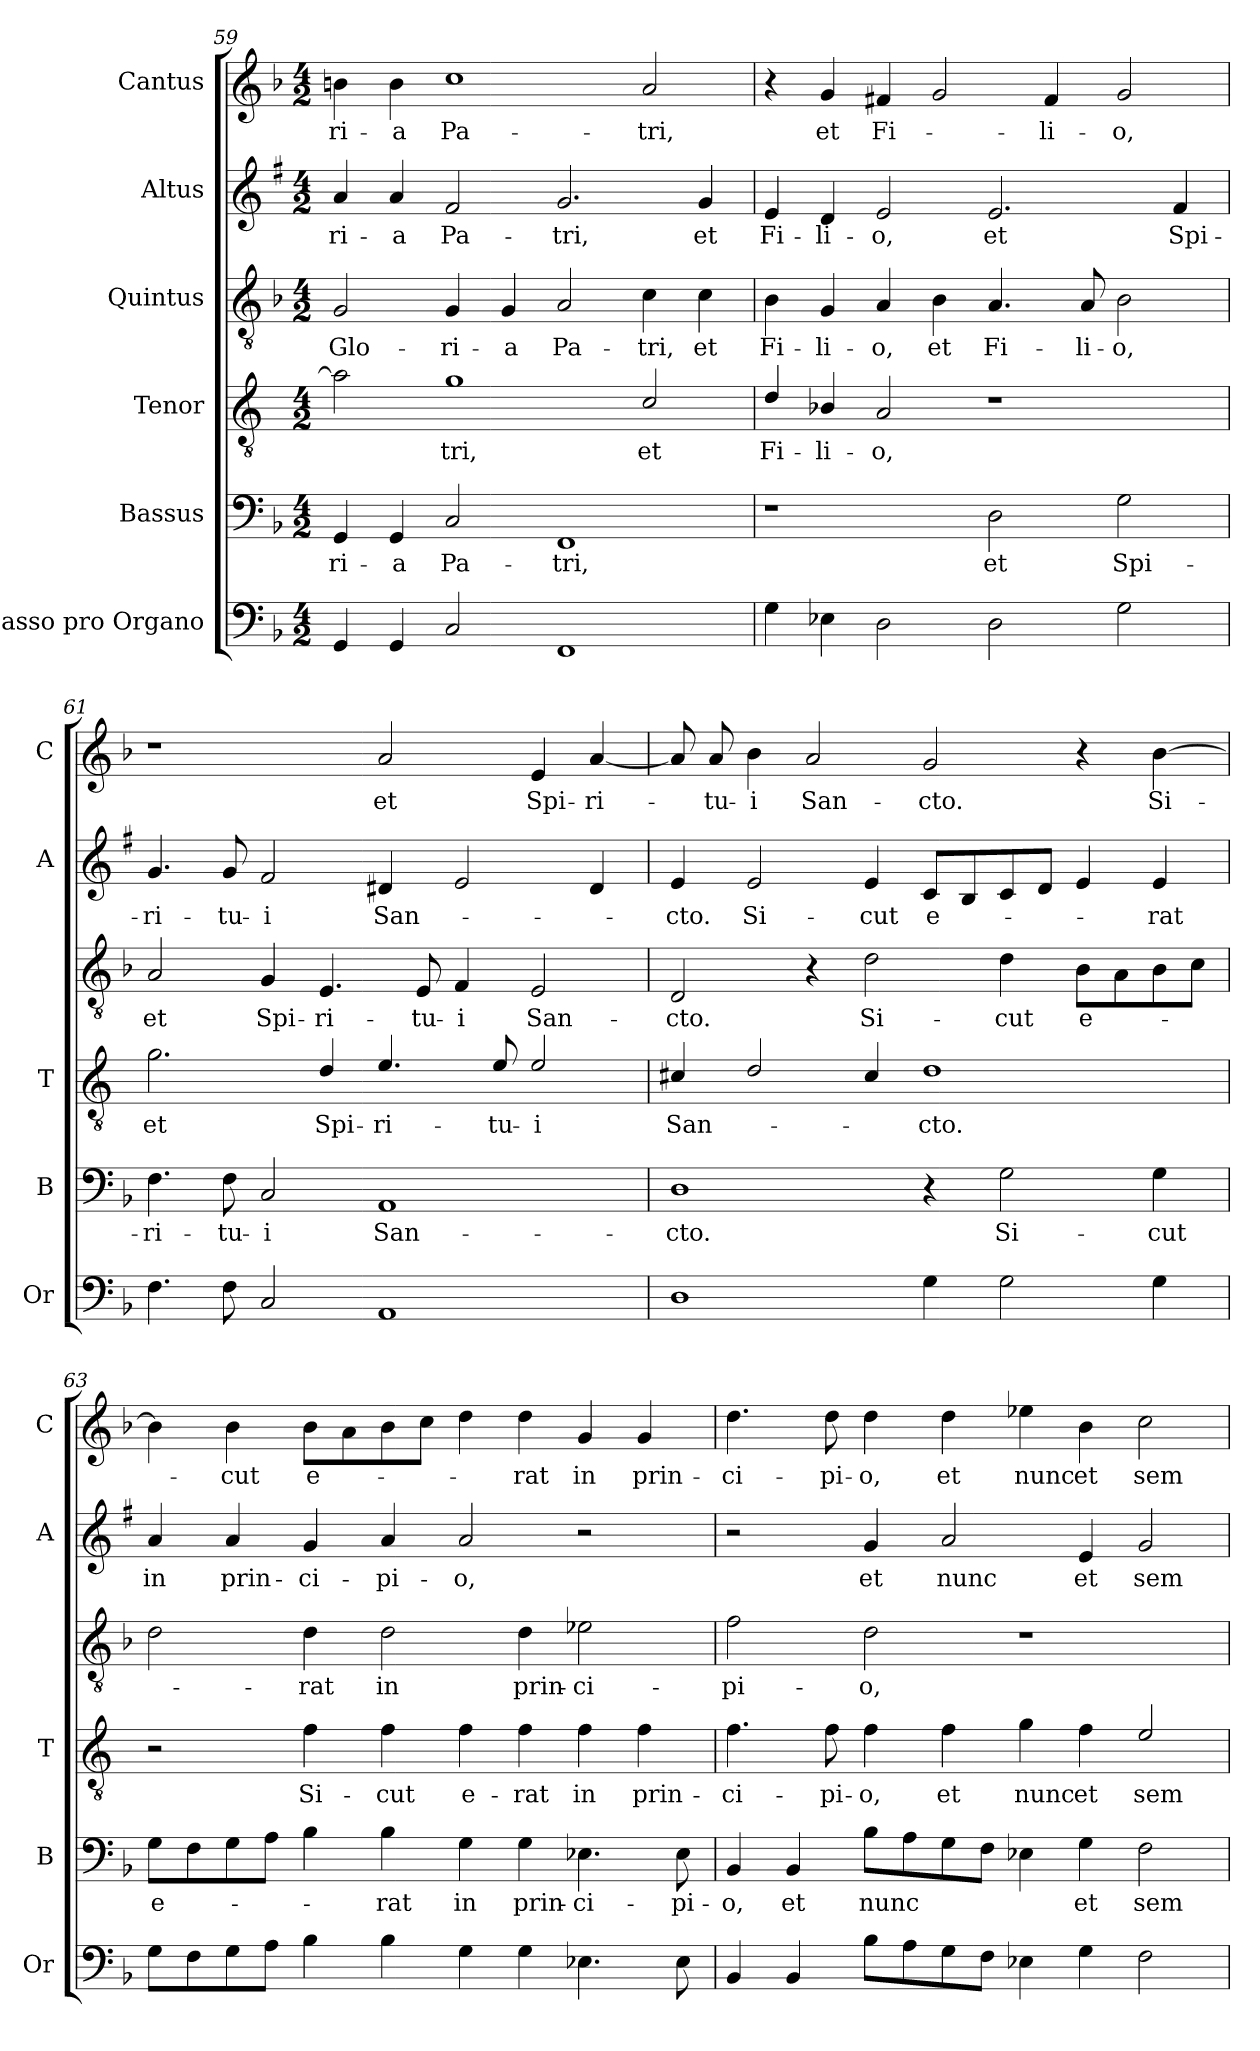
**kern	**kern	**text	**kern	**text	**kern	**text	**kern	**text	**kern	**text
*part6	*part5	*part5	*part4	*part4	*part3	*part3	*part2	*part2	*part1	*part1
*staff6	*staff5	*staff5	*staff4	*staff4	*staff3	*staff3	*staff2	*staff2	*staff1	*staff1
*I"Basso pro Organo	*I"Bassus	*	*I"Tenor	*	*I"Quintus	*	*I"Altus	*	*I"Cantus	*
*I'Or	*I'B	*	*I'T	*	*	*	*I'A	*	*I'C	*
!!LO:LB:g=z
*clefF4	*clefF4	*	*clefGv2	*	*clefGv2	*	*clefG2	*	*clefG2	*
*	*	*	*ITrd4c7	*	*	*	*ITrd1c2	*	*	*
*k[b-]	*k[b-]	*	*k[b-]	*	*k[b-]	*	*k[b-]	*	*k[b-]	*
*F:	*F:	*	*F:	*	*F:	*	*F:	*	*F:	*
*M4/2	*M4/2	*	*M4/2	*	*M4/2	*	*M4/2	*	*M4/2	*
=59	=59	=59	=59	=59	=59	=59	=59	=59	=59	=59
!	!	!LO:LY:b	!	!	!	!LO:LY:b	!	!LO:LY:b	!	!LO:LY:b
4GG/	4GG/	-ri-	2d\]	.	2G/	Glo-	4g/	-ri-	4bn\	-ri-
!	!	!LO:LY:b	!	!	!	!	!	!LO:LY:b	!	!LO:LY:b
4GG/	4GG/	-a	.	.	.	.	4g/	-a	4b\	-a
!	!	!LO:LY:b	!	!LO:LY:b	!	!LO:LY:b	!	!LO:LY:b	!	!LO:LY:b
2C/	2C/	Pa-	1c	-tri,	4G/	-ri-	2e/	Pa-	1cc	Pa-
!	!	!	!	!	!	!LO:LY:b	!	!	!	!
.	.	.	.	.	4G/	-a	.	.	.	.
!	!	!LO:LY:b	!	!	!	!LO:LY:b	!	!LO:LY:b	!	!
1FF	1FF	-tri,	.	.	2A/	Pa-	2.f/	-tri,	.	.
!	!	!	!	!LO:LY:b	!	!LO:LY:b	!	!	!	!LO:LY:b
.	.	.	2F/	et	4c\	-tri,	.	.	2a/	-tri,
!	!	!	!	!	!	!LO:LY:b	!	!LO:LY:b	!	!
.	.	.	.	.	4c\	et	4f/	et	.	.
=60	=60	=60	=60	=60	=60	=60	=60	=60	=60	=60
!	!	!	!	!LO:LY:b	!	!LO:LY:b	!	!LO:LY:b	!	!
4G\	1r	.	4G/	Fi-	4B-\	Fi-	4d/	Fi-	4r	.
!	!	!	!	!LO:LY:b	!	!LO:LY:b	!	!LO:LY:b	!	!LO:LY:b
4E-X\	.	.	4E-X/	-li-	4G/	-li-	4c/	-li-	4g/	et
!	!	!	!	!LO:LY:b	!	!LO:LY:b	!	!LO:LY:b	!	!LO:LY:b
2D\	.	.	2D/	-o,	4A/	-o,	2d/	-o,	4f#X/	Fi-
!	!	!	!	!	!	!LO:LY:b	!	!	!	!
.	.	.	.	.	4B-\	et	.	.	2g/	.
!	!	!LO:LY:b	!	!	!	!LO:LY:b	!	!LO:LY:b	!	!
2D\	2D\	et	1r	.	4.A/	Fi-	2.d/	et	.	.
!	!	!	!	!	!	!	!	!	!	!LO:LY:b
.	.	.	.	.	.	.	.	.	4f#/	-li-
!	!	!	!	!	!	!LO:LY:b	!	!	!	!
.	.	.	.	.	8A/	-li-	.	.	.	.
!	!	!LO:LY:b	!	!	!	!LO:LY:b	!	!	!	!LO:LY:b
2G\	2G\	Spi-	.	.	2B-\	-o,	.	.	2g/	-o,
!	!	!	!	!	!	!	!	!LO:LY:b	!	!
.	.	.	.	.	.	.	4e/	Spi-	.	.
=61	=61	=61	=61	=61	=61	=61	=61	=61	=61	=61
!	!	!LO:LY:b	!	!LO:LY:b	!	!LO:LY:b	!	!LO:LY:b	!	!
4.F\	4.F\	-ri-	2.c\	et	2A/	et	4.f/	-ri-	1r	.
!	!	!LO:LY:b	!	!	!	!	!	!LO:LY:b	!	!
8F\	8F\	-tu-	.	.	.	.	8f/	-tu-	.	.
!	!	!LO:LY:b	!	!	!	!LO:LY:b	!	!LO:LY:b	!	!
2C/	2C/	-i	.	.	4G/	Spi-	2e/	-i	.	.
!	!	!	!	!LO:LY:b	!	!LO:LY:b	!	!	!	!
.	.	.	4G/	Spi-	4.E/	-ri-	.	.	.	.
!	!	!LO:LY:b	!	!LO:LY:b	!	!	!	!LO:LY:b	!	!LO:LY:b
1AA	1AA	San-	4.A/	-ri-	.	.	4c#X/	San-	2a/	et
!	!	!	!	!	!	!LO:LY:b	!	!	!	!
.	.	.	.	.	8E/	-tu-	.	.	.	.
!	!	!	!	!	!	!LO:LY:b	!	!	!	!
.	.	.	.	.	4F/	-i	2d/	.	.	.
!	!	!	!	!LO:LY:b	!	!	!	!	!	!
.	.	.	8A/	-tu-	.	.	.	.	.	.
!	!	!	!	!LO:LY:b	!	!LO:LY:b	!	!	!	!LO:LY:b
.	.	.	2A/	-i	2E/	San-	.	.	4e/	Spi-
!	!	!	!	!	!	!	!	!	!	!LO:LY:b
.	.	.	.	.	.	.	4c#/	.	[4a/	-ri-
!!LO:LB:g=z
=62	=62	=62	=62	=62	=62	=62	=62	=62	=62	=62
!	!	!LO:LY:b	!	!LO:LY:b	!	!LO:LY:b	!	!LO:LY:b	!	!
1D	1D	-cto.	4F#X/	San-	2D/	-cto.	4d/	-cto.	8a/]	.
!	!	!	!	!	!	!	!	!	!	!LO:LY:b
.	.	.	.	.	.	.	.	.	8a/	-tu-
!	!	!	!	!	!	!	!	!LO:LY:b	!	!LO:LY:b
.	.	.	2G/	.	.	.	2d/	Si-	4b-\	-i
!	!	!	!	!	!	!	!	!	!	!LO:LY:b
.	.	.	.	.	4r	.	.	.	2a/	San-
!	!	!	!	!	!	!LO:LY:b	!	!LO:LY:b	!	!
.	.	.	4F#/	.	2d\	Si-	4d/	-cut	.	.
!	!	!	!	!LO:LY:b	!	!	!	!LO:LY:b	!	!LO:LY:b
4G\	4r	.	1G	-cto.	.	.	8B-/L	e-	2g/	-cto.
.	.	.	.	.	.	.	8A/	.	.	.
!	!	!LO:LY:b	!	!	!	!LO:LY:b	!	!	!	!
2G\	2G\	Si-	.	.	4d\	-cut	8B-/	.	.	.
.	.	.	.	.	.	.	8c/J	.	.	.
!	!	!	!	!	!	!LO:LY:b	!	!	!	!
.	.	.	.	.	8B-\L	e-	4d/	.	4r	.
.	.	.	.	.	8A\	.	.	.	.	.
!	!	!LO:LY:b	!	!	!	!	!	!LO:LY:b	!	!LO:LY:b
4G\	4G\	-cut	.	.	8B-\	.	4d/	-rat	[4b-\	Si-
.	.	.	.	.	8c\J	.	.	.	.	.
=63	=63	=63	=63	=63	=63	=63	=63	=63	=63	=63
!	!	!LO:LY:b	!	!	!	!	!	!LO:LY:b	!	!
8G\L	8G\L	e-	2r	.	2d\	.	4g/	in	4b-\]	.
8F\	8F\	.	.	.	.	.	.	.	.	.
!	!	!	!	!	!	!	!	!LO:LY:b	!	!LO:LY:b
8G\	8G\	.	.	.	.	.	4g/	prin-	4b-\	-cut
8A\J	8A\J	.	.	.	.	.	.	.	.	.
!	!	!	!	!LO:LY:b	!	!LO:LY:b	!	!LO:LY:b	!	!LO:LY:b
4B-\	4B-\	.	4B-\	Si-	4d\	-rat	4f/	-ci-	8b-\L	e-
.	.	.	.	.	.	.	.	.	8a\	.
!	!	!LO:LY:b	!	!LO:LY:b	!	!LO:LY:b	!	!LO:LY:b	!	!
4B-\	4B-\	-rat	4B-\	-cut	2d\	in	4g/	-pi-	8b-\	.
.	.	.	.	.	.	.	.	.	8cc\J	.
!	!	!LO:LY:b	!	!LO:LY:b	!	!	!	!LO:LY:b	!	!
4G\	4G\	in	4B-\	e-	.	.	2g/	-o,	4dd\	.
!	!	!LO:LY:b	!	!LO:LY:b	!	!LO:LY:b	!	!	!	!LO:LY:b
4G\	4G\	prin-	4B-\	-rat	4d\	prin-	.	.	4dd\	-rat
!	!	!LO:LY:b	!	!LO:LY:b	!	!LO:LY:b	!	!	!	!LO:LY:b
4.E-X\	4.E-X\	-ci-	4B-\	in	2e-X\	-ci-	2r	.	4g/	in
!	!	!	!	!LO:LY:b	!	!	!	!	!	!LO:LY:b
.	.	.	4B-\	prin-	.	.	.	.	4g/	prin-
!	!	!LO:LY:b	!	!	!	!	!	!	!	!
8E-\	8E-\	-pi-	.	.	.	.	.	.	.	.
=64	=64	=64	=64	=64	=64	=64	=64	=64	=64	=64
!	!	!LO:LY:b	!	!LO:LY:b	!	!LO:LY:b	!	!	!	!LO:LY:b
4BB-/	4BB-/	-o,	4.B-\	-ci-	2f\	-pi-	2r	.	4.dd\	-ci-
!	!	!LO:LY:b	!	!	!	!	!	!	!	!
4BB-/	4BB-/	et	.	.	.	.	.	.	.	.
!	!	!	!	!LO:LY:b	!	!	!	!	!	!LO:LY:b
.	.	.	8B-\	-pi-	.	.	.	.	8dd\	-pi-
!	!	!LO:LY:b	!	!LO:LY:b	!	!LO:LY:b	!	!LO:LY:b	!	!LO:LY:b
8B-\L	8B-\L	nunc	4B-\	-o,	2d\	-o,	4f/	et	4dd\	-o,
8A\	8A\	.	.	.	.	.	.	.	.	.
!	!	!	!	!LO:LY:b	!	!	!	!LO:LY:b	!	!LO:LY:b
8G\	8G\	.	4B-\	et	.	.	2g/	nunc	4dd\	et
8F\J	8F\J	.	.	.	.	.	.	.	.	.
!	!	!	!	!LO:LY:b	!	!	!	!	!	!LO:LY:b
4E-X\	4E-X\	.	4c\	nunc	1r	.	.	.	4ee-X\	nunc
!	!	!LO:LY:b	!	!LO:LY:b	!	!	!	!LO:LY:b	!	!LO:LY:b
4G\	4G\	et	4B-\	et	.	.	4d/	et	4b-\	et
!	!	!LO:LY:b	!	!LO:LY:b	!	!	!	!LO:LY:b	!	!LO:LY:b
2F\	2F\	sem-	2A/	sem-	.	.	2f/	sem-	2cc\	sem-
=	=	=	=	=	=	=	=	=	=	=
*-	*-	*-	*-	*-	*-	*-	*-	*-	*-	*-
